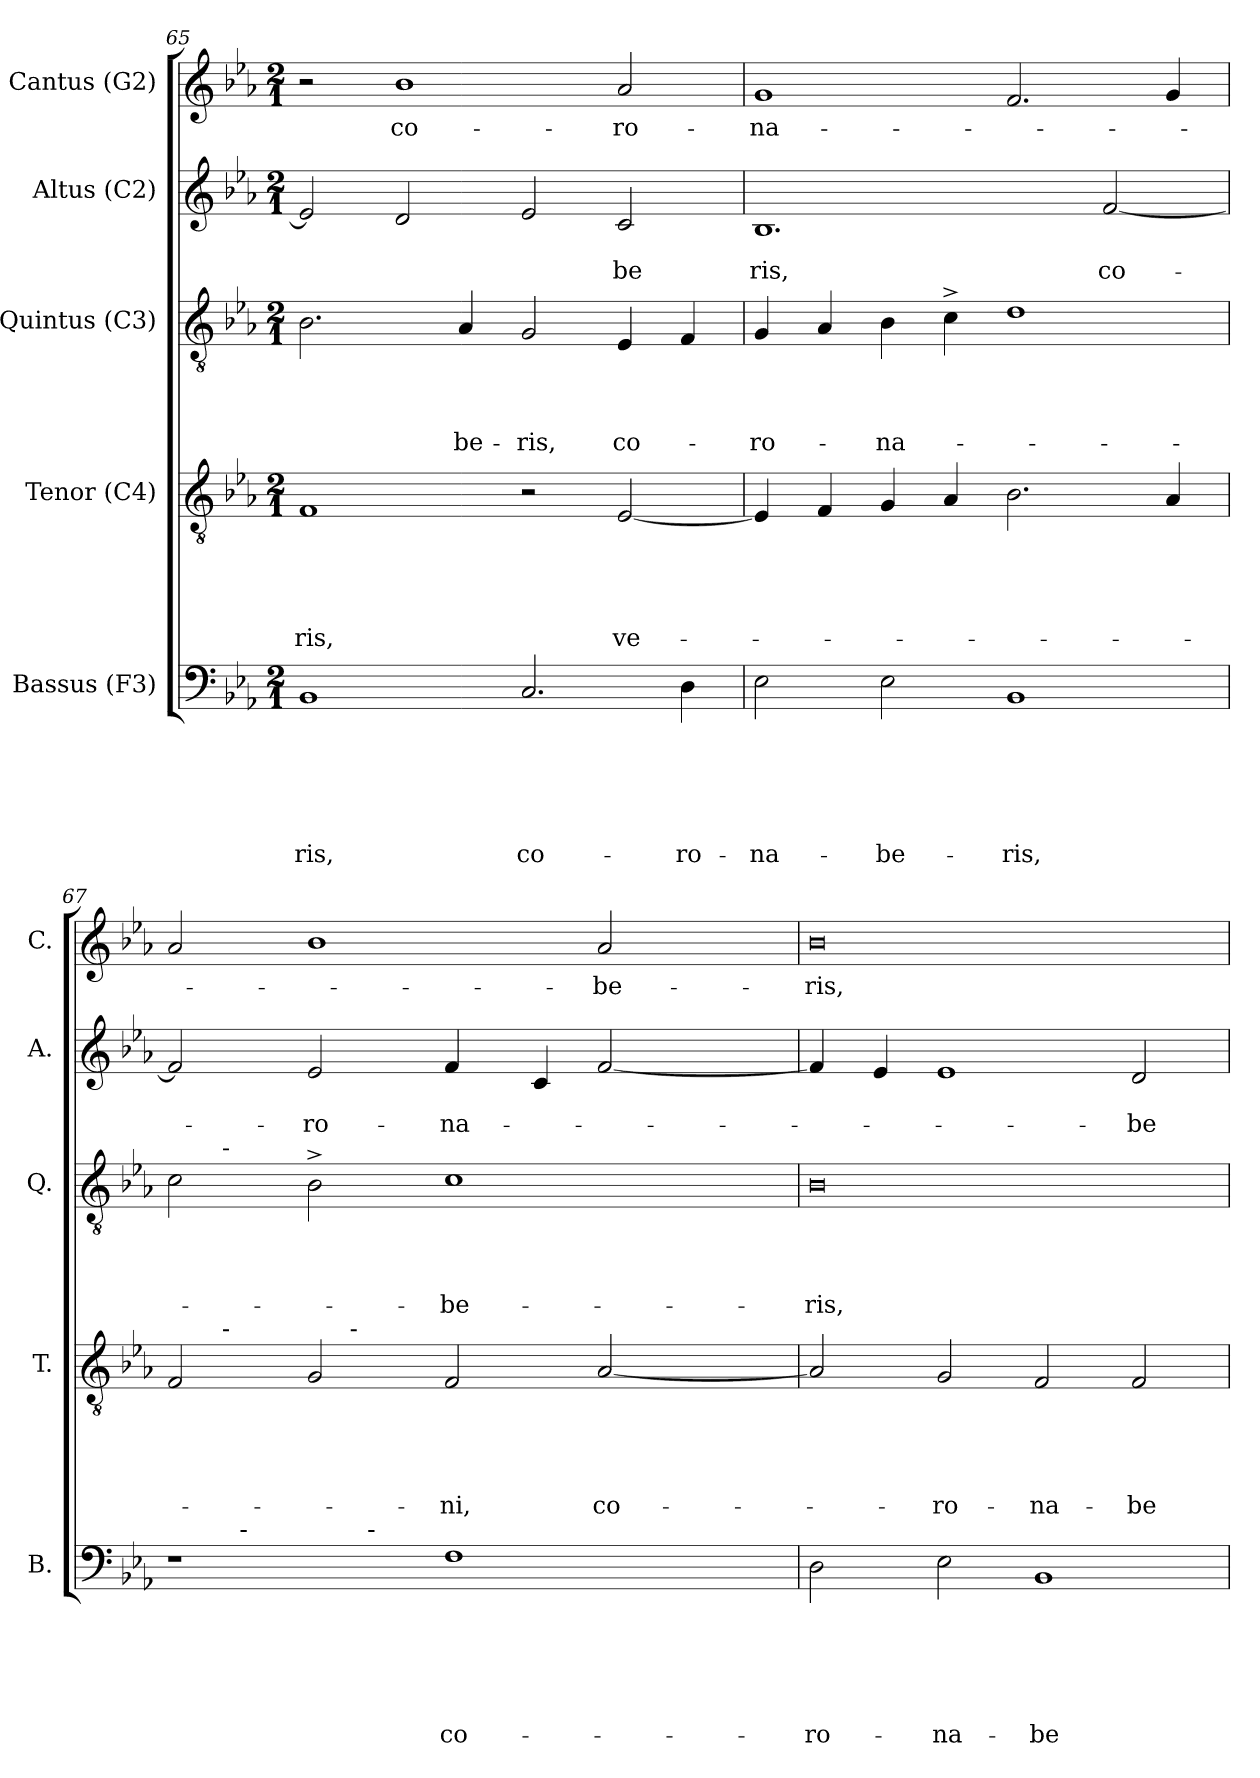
**kern	**text	**text	**text	**text	**text	**text	**kern	**text	**text	**text	**text	**text	**kern	**text	**text	**text	**text	**kern	**text	**text	**kern	**text
*part5	*part5	*part5	*part5	*part5	*part5	*part5	*part4	*part4	*part4	*part4	*part4	*part4	*part3	*part3	*part3	*part3	*part3	*part2	*part2	*part2	*part1	*part1
*staff5	*staff5	*staff5	*staff5	*staff5	*staff5	*staff5	*staff4	*staff4	*staff4	*staff4	*staff4	*staff4	*staff3	*staff3	*staff3	*staff3	*staff3	*staff2	*staff2	*staff2	*staff1	*staff1
*I"Bassus (F3)	*	*	*	*	*	*	*I"Tenor (C4)	*	*	*	*	*	*I"Quintus (C3)	*	*	*	*	*I"Altus (C2)	*	*	*I"Cantus (G2)	*
*I'B.	*	*	*	*	*	*	*I'T.	*	*	*	*	*	*I'Q.	*	*	*	*	*I'A.	*	*	*I'C.	*
*clefF4	*	*	*	*	*	*	*clefGv2	*	*	*	*	*	*clefGv2	*	*	*	*	*clefG2	*	*	*clefG2	*
*k[b-e-a-]	*	*	*	*	*	*	*k[b-e-a-]	*	*	*	*	*	*k[b-e-a-]	*	*	*	*	*k[b-e-a-]	*	*	*k[b-e-a-]	*
*E-:	*	*	*	*	*	*	*E-:	*	*	*	*	*	*E-:	*	*	*	*	*E-:	*	*	*E-:	*
*M2/1	*	*	*	*	*	*	*M2/1	*	*	*	*	*	*M2/1	*	*	*	*	*M2/1	*	*	*M2/1	*
=65	=65	=65	=65	=65	=65	=65	=65	=65	=65	=65	=65	=65	=65	=65	=65	=65	=65	=65	=65	=65	=65	=65
!	!	!	!	!	!	!LO:LY:b	!	!	!	!	!	!LO:LY:b	!	!	!	!	!	!	!	!	!	!
1BB-	.	.	.	.	.	-ris,	1F	.	.	.	.	-ris,	2.B-\	.	.	.	.	2e-/]	.	.	2r	.
!	!	!	!	!	!	!	!	!	!	!	!	!	!	!	!	!	!	!	!	!	!	!LO:LY:b
.	.	.	.	.	.	.	.	.	.	.	.	.	.	.	.	.	.	2d/	.	.	1b-	co-
!	!	!	!	!	!	!	!	!	!	!	!	!	!	!	!	!	!LO:LY:b	!	!	!	!	!
.	.	.	.	.	.	.	.	.	.	.	.	.	4A-/	.	.	.	-be-	.	.	.	.	.
!	!	!	!	!	!	!LO:LY:b	!	!	!	!	!	!	!	!	!	!	!LO:LY:b	!	!	!	!	!
2.C/	.	.	.	.	.	co-	2r	.	.	.	.	.	2G/	.	.	.	-ris,	2e-/	.	.	.	.
!	!	!	!	!	!	!	!	!	!	!	!	!LO:LY:b	!	!	!	!	!LO:LY:b	!	!	!LO:LY:b	!	!LO:LY:b
.	.	.	.	.	.	.	[<2E-/	.	.	.	.	ve-	4E-/	.	.	.	co-	2c/	.	be	2a-/	-ro-
!	!	!	!	!	!	!LO:LY:b	!	!	!	!	!	!	!	!	!	!	!	!	!	!	!	!
4D\	.	.	.	.	.	-ro-	.	.	.	.	.	.	4F/	.	.	.	.	.	.	.	.	.
=66	=66	=66	=66	=66	=66	=66	=66	=66	=66	=66	=66	=66	=66	=66	=66	=66	=66	=66	=66	=66	=66	=66
!	!	!	!	!	!	!LO:LY:b	!	!	!	!	!	!	!	!	!	!	!LO:LY:b	!	!	!LO:LY:b	!	!LO:LY:b
2E-\	.	.	.	.	.	-na-	4E-/]	.	.	.	.	.	4G/	.	.	.	-ro-	1.B-	.	ris,	1g	-na-
.	.	.	.	.	.	.	4F/	.	.	.	.	.	4A-/	.	.	.	.	.	.	.	.	.
!	!	!	!	!	!	!LO:LY:b	!	!	!	!	!	!	!	!	!	!	!LO:LY:b	!	!	!	!	!
2E-\	.	.	.	.	.	-be-	4G/	.	.	.	.	.	4B-\	.	.	.	-na-	.	.	.	.	.
.	.	.	.	.	.	.	4A-/	.	.	.	.	.	4c^>\	.	.	.	.	.	.	.	.	.
!	!	!	!	!	!	!LO:LY:b	!	!	!	!	!	!	!	!	!	!	!	!	!	!	!	!
1BB-	.	.	.	.	.	-ris,	2.B-\	.	.	.	.	.	1d	.	.	.	.	.	.	.	2.f/	.
!	!	!	!	!	!	!	!	!	!	!	!	!	!	!	!	!	!	!	!	!LO:LY:b	!	!
.	.	.	.	.	.	.	.	.	.	.	.	.	.	.	.	.	.	[<2f/	.	co-	.	.
.	.	.	.	.	.	.	4A-/	.	.	.	.	.	.	.	.	.	.	.	.	.	4g/	.
!!LO:LB:g=z
=67	=67	=67	=67	=67	=67	=67	=67	=67	=67	=67	=67	=67	=67	=67	=67	=67	=67	=67	=67	=67	=67	=67
*^	*	*	*	*	*	*	*^	*	*	*	*	*	*^	*	*	*	*	*	*	*	*	*
*	*^	*	*	*	*	*	*	*	*^	*	*	*	*	*	*	*	*	*	*	*	*	*	*	*	*
1r	8..ryy	2ryy	.	.	.	.	.	.	2F/	8.ryy	2ryy	.	.	.	.	.	2c\	8.ryy	.	.	.	.	2f/]	.	.	2a-/	.
!	!	!	!	!	!	!	!	!	!	!	!	!	!	!	!	!	!	!LO:TX:a:t=-	!	!	!	!	!	!	!	!	!
!	!	!	!	!	!	!	!	!	!	!LO:TX:a:t=-	!	!	!	!	!	!	!	!	!	!	!	!	!	!	!	!	!
.	.	.	.	.	.	.	.	.	.	1ryy	.	.	.	.	.	.	.	1ryy	.	.	.	.	.	.	.	.	.
!	!LO:TX:a:t=-	!	!	!	!	!	!	!	!	!	!	!	!	!	!	!	!	!	!	!	!	!	!	!	!	!	!
.	1ryy	.	.	.	.	.	.	.	.	.	.	.	.	.	.	.	.	.	.	.	.	.	.	.	.	.	.
!	!	!	!	!	!	!	!	!	!	!	!	!	!	!	!	!	!	!	!	!	!	!	!	!	!LO:LY:b	!	!
.	.	8ryy	.	.	.	.	.	.	2G/	.	8ryy	.	.	.	.	.	2B-^>\	.	.	.	.	.	2e-/	.	-ro-	1b-	.
!	!	!	!	!	!	!	!	!	!	!	!LO:TX:a:t=-	!	!	!	!	!	!	!	!	!	!	!	!	!	!	!	!
.	.	32ryy	.	.	.	.	.	.	.	.	1ryy	.	.	.	.	.	.	.	.	.	.	.	.	.	.	.	.
!	!	!LO:TX:a:t=-	!	!	!	!	!	!	!	!	!	!	!	!	!	!	!	!	!	!	!	!	!	!	!	!	!
.	.	1ryy	.	.	.	.	.	.	.	.	.	.	.	.	.	.	.	.	.	.	.	.	.	.	.	.	.
!	!	!	!	!	!	!	!	!LO:LY:b	!	!	!	!	!	!	!	!LO:LY:b	!	!	!	!	!	!LO:LY:b	!	!	!LO:LY:b	!	!
1F	.	.	.	.	.	.	.	co-	2F/	.	.	.	.	.	.	-ni,	1c	.	.	.	.	-be-	4f/	.	-na-	.	.
.	.	.	.	.	.	.	.	.	.	2ryy	.	.	.	.	.	.	.	2ryy	.	.	.	.	.	.	.	.	.
.	2ryy	.	.	.	.	.	.	.	.	.	.	.	.	.	.	.	.	.	.	.	.	.	.	.	.	.	.
.	.	.	.	.	.	.	.	.	.	.	.	.	.	.	.	.	.	.	.	.	.	.	4c/	.	.	.	.
!	!	!	!	!	!	!	!	!	!	!	!	!	!	!	!	!LO:LY:b	!	!	!	!	!	!	!	!	!	!	!LO:LY:b
.	.	.	.	.	.	.	.	.	[<2A-/	.	.	.	.	.	.	co-	.	.	.	.	.	.	[<2f/	.	.	2a-/	-be-
.	.	.	.	.	.	.	.	.	.	.	4.ryy	.	.	.	.	.	.	.	.	.	.	.	.	.	.	.	.
.	.	4ryy	.	.	.	.	.	.	.	.	.	.	.	.	.	.	.	.	.	.	.	.	.	.	.	.	.
.	.	.	.	.	.	.	.	.	.	4ryy	.	.	.	.	.	.	.	4ryy	.	.	.	.	.	.	.	.	.
.	4ryy	.	.	.	.	.	.	.	.	.	.	.	.	.	.	.	.	.	.	.	.	.	.	.	.	.	.
.	.	16.ryy	.	.	.	.	.	.	.	.	.	.	.	.	.	.	.	.	.	.	.	.	.	.	.	.	.
.	.	.	.	.	.	.	.	.	.	16ryy	.	.	.	.	.	.	.	16ryy	.	.	.	.	.	.	.	.	.
.	32ryy	.	.	.	.	.	.	.	.	.	.	.	.	.	.	.	.	.	.	.	.	.	.	.	.	.	.
=68	=68	=68	=68	=68	=68	=68	=68	=68	=68	=68	=68	=68	=68	=68	=68	=68	=68	=68	=68	=68	=68	=68	=68	=68	=68	=68	=68
!	!	!	!	!	!	!	!	!LO:LY:b	!	!	!	!	!	!	!	!	!	!	!	!	!	!LO:LY:b	!	!	!	!	!LO:LY:b
*v	*v	*v	*	*	*	*	*	*	*	*	*	*	*	*	*	*	*v	*v	*	*	*	*	*	*	*	*	*
*	*	*	*	*	*	*	*v	*v	*v	*	*	*	*	*	*	*	*	*	*	*	*	*	*	*
2D\	.	.	.	.	.	-ro-	2A-/]	.	.	.	.	.	0B-	.	.	.	-ris,	4f/]	.	.	0b-	-ris,
.	.	.	.	.	.	.	.	.	.	.	.	.	.	.	.	.	.	4e-/	.	.	.	.
!	!	!	!	!	!	!LO:LY:b	!	!	!	!	!	!LO:LY:b	!	!	!	!	!	!	!	!	!	!
2E-\	.	.	.	.	.	-na-	2G/	.	.	.	.	-ro-	.	.	.	.	.	1e-	.	.	.	.
!	!	!	!	!	!	!LO:LY:b	!	!	!	!	!	!LO:LY:b	!	!	!	!	!	!	!	!	!	!
1BB-	.	.	.	.	.	-be-	2F/	.	.	.	.	-na-	.	.	.	.	.	.	.	.	.	.
!	!	!	!	!	!	!	!	!	!	!	!	!LO:LY:b	!	!	!	!	!	!	!	!LO:LY:b	!	!
.	.	.	.	.	.	.	2F/	.	.	.	.	-be-	.	.	.	.	.	2d/	.	-be-	.	.
=	=	=	=	=	=	=	=	=	=	=	=	=	=	=	=	=	=	=	=	=	=	=
*-	*-	*-	*-	*-	*-	*-	*-	*-	*-	*-	*-	*-	*-	*-	*-	*-	*-	*-	*-	*-	*-	*-
